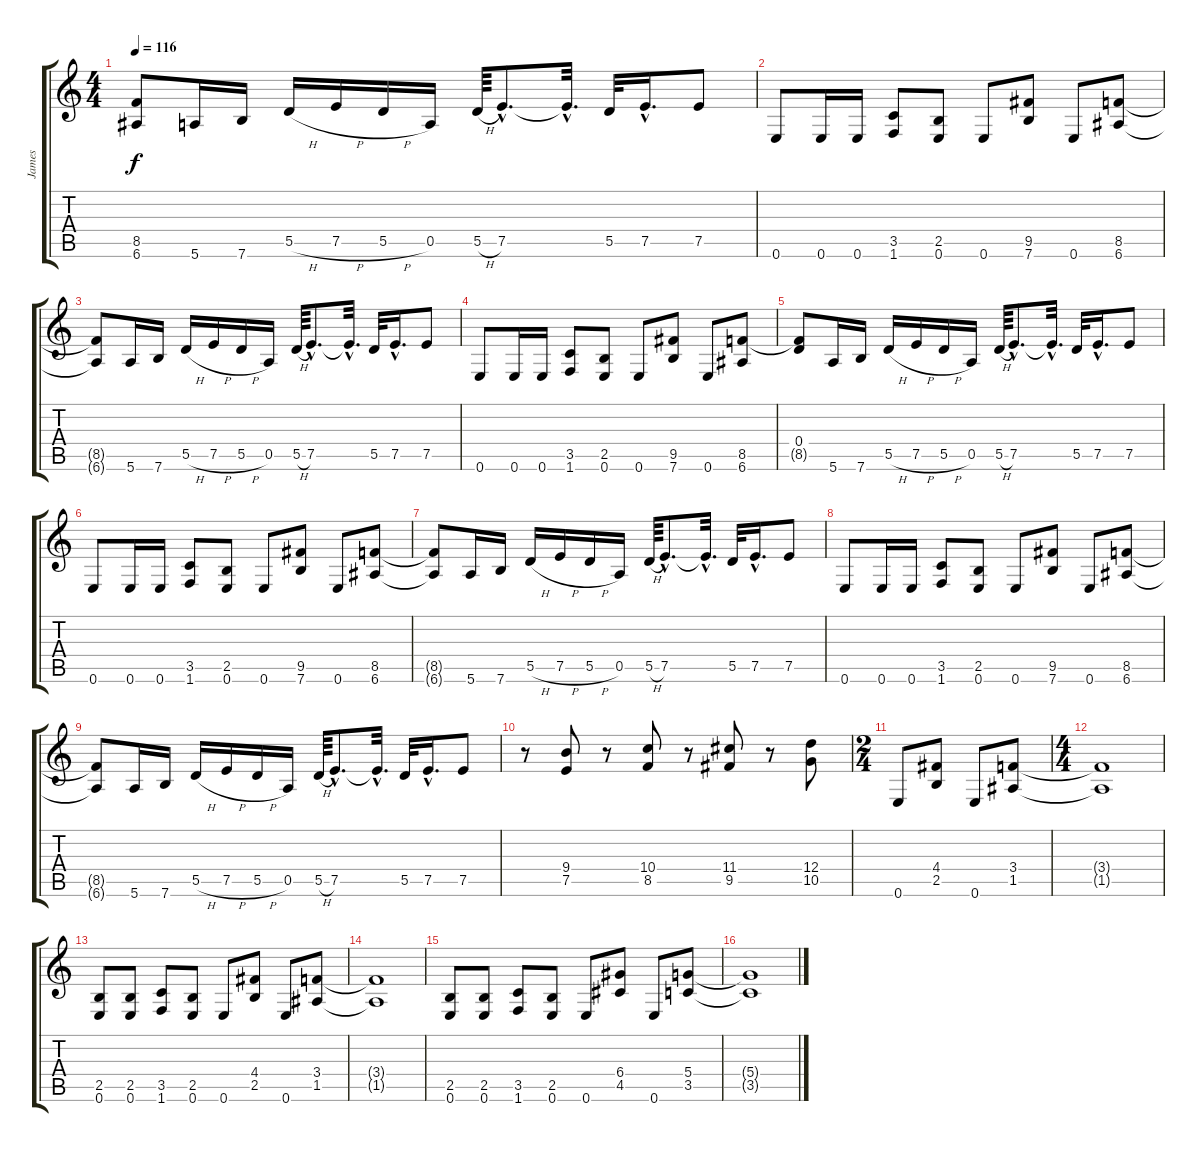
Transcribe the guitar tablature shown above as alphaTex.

\track ("James" "James") {instrument distortionguitar}
\staff {score tabs}
\tuning (E4 B3 G3 D3 A2 E2) {hide}
\ts (4 4)
\tempo 116
\clef g2
\ks c
(8.5{t} 6.6{t}).8{dy f} 5.6.16 7.6.16 5.5{h}.16 7.5{h}.16 5.5{h}.16 0.5.16 5.5{h}.64 7.5{hac}.8{d} 7.5{hac t}.32{d} 5.5.32 7.5{hac}.16{d} 7.5.8 |
0.6.8 0.6.16 0.6.16 (3.5 1.6).8 (2.5 0.6).8 0.6.8 (9.5 7.6).8 0.6.8 (8.5 6.6).8 |
(8.5{t} 6.6{t}).8 5.6.16 7.6.16 5.5{h}.16 7.5{h}.16 5.5{h}.16 0.5.16 5.5{h}.64 7.5{hac}.8{d} 7.5{hac t}.32{d} 5.5.32 7.5{hac}.16{d} 7.5.8 |
0.6.8 0.6.16 0.6.16 (3.5 1.6).8 (2.5 0.6).8 0.6.8 (9.5 7.6).8 0.6.8 (8.5 6.6).8 |
(0.4 8.5{t}).8 5.6.16 7.6.16 5.5{h}.16 7.5{h}.16 5.5{h}.16 0.5.16 5.5{h}.64 7.5{hac}.8{d} 7.5{hac t}.32{d} 5.5.32 7.5{hac}.16{d} 7.5.8 |
0.6.8 0.6.16 0.6.16 (3.5 1.6).8 (2.5 0.6).8 0.6.8 (9.5 7.6).8 0.6.8 (8.5 6.6).8 |
(8.5{t} 6.6{t}).8 5.6.16 7.6.16 5.5{h}.16 7.5{h}.16 5.5{h}.16 0.5.16 5.5{h}.64 7.5{hac}.8{d} 7.5{hac t}.32{d} 5.5.32 7.5{hac}.16{d} 7.5.8 |
0.6.8 0.6.16 0.6.16 (3.5 1.6).8 (2.5 0.6).8 0.6.8 (9.5 7.6).8 0.6.8 (8.5 6.6).8 |
(8.5{t} 6.6{t}).8 5.6.16 7.6.16 5.5{h}.16 7.5{h}.16 5.5{h}.16 0.5.16 5.5{h}.64 7.5{hac}.8{d} 7.5{hac t}.32{d} 5.5.32 7.5{hac}.16{d} 7.5.8 |
r.8 (9.4 7.5).8 r.8 (10.4 8.5).8 r.8 (11.4 9.5).8 r.8 (12.4 10.5).8 |
\ts (2 4)
0.6.8 (4.4 2.5).8 0.6.8 (3.4 1.5).8 |
\ts (4 4)
(3.4{t} 1.5{t}).1 |
(2.5 0.6).8 (2.5 0.6).8 (3.5 1.6).8 (2.5 0.6).8 0.6.8 (4.4 2.5).8 0.6.8 (3.4 1.5).8 |
(3.4{t} 1.5{t}).1 |
(2.5 0.6).8 (2.5 0.6).8 (3.5 1.6).8 (2.5 0.6).8 0.6.8 (6.4 4.5).8 0.6.8 (5.4 3.5).8 |
(5.4{t} 3.5{t}).1
